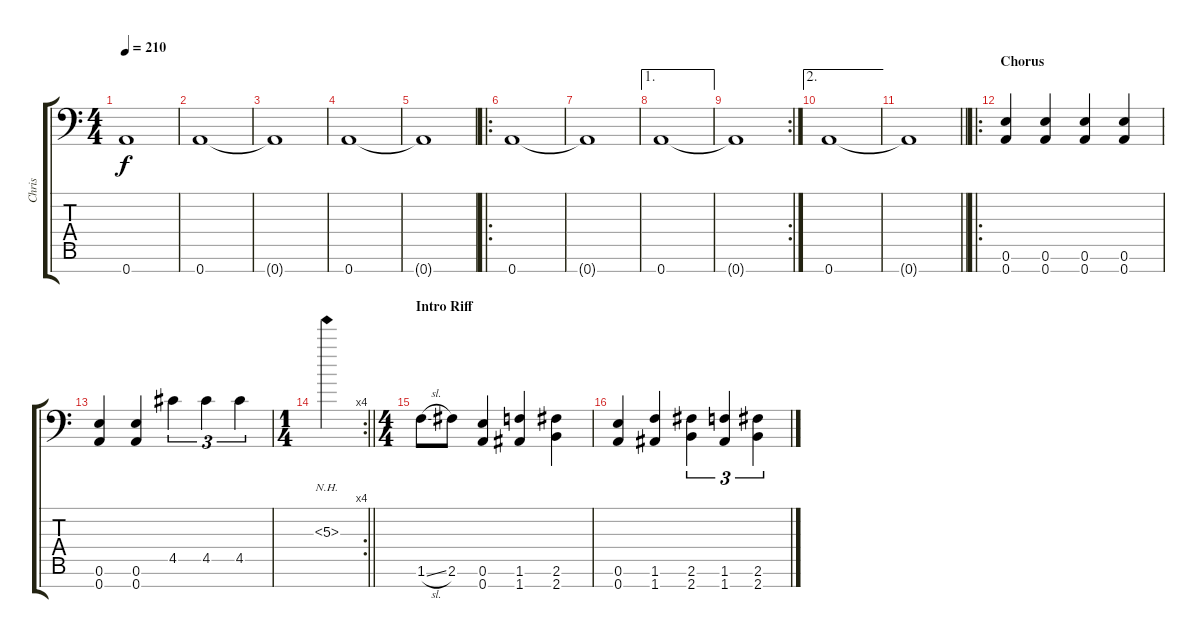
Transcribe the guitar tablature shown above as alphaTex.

\track ("Chris" "Chris") {instrument distortionguitar}
\staff {score tabs}
\tuning (E4 B3 G3 D3 A2 E2 A1) {hide}
\ts (4 4)
\tempo 210
\clef f4
\ks c
0.7{t}.1{dy f} |
0.7.1 |
0.7{t}.1 |
0.7.1 |
0.7{t}.1 |
\ro
0.7.1 |
0.7{t}.1 |
\ae 1
0.7.1 |
\rc 2
0.7{t}.1 |
\ae 2
0.7.1 |
\barLineRight lightlight
0.7{t}.1 |
\ro
\section ("" "Chorus")
(0.6 0.7).4 (0.6 0.7).4 (0.6 0.7).4 (0.6 0.7).4 |
(0.6 0.7).4 (0.6 0.7).4 4.5.4{tu (3 2)} 4.5.4{tu (3 2)} 4.5.4{tu (3 2)} |
\rc 4
\ts (1 4)
\barLineRight lightlight
5.3{nh}.4 |
\ts (4 4)
\section ("" "Intro Riff")
1.6{sl}.8 2.6.8 (0.6 0.7).4 (1.6 1.7).4 (2.6 2.7).4 |
(0.6 0.7).4 (1.6 1.7).4 (2.6 2.7).4{tu (3 2)} (1.6 1.7).4{tu (3 2)} (2.6 2.7).4{tu (3 2)}
